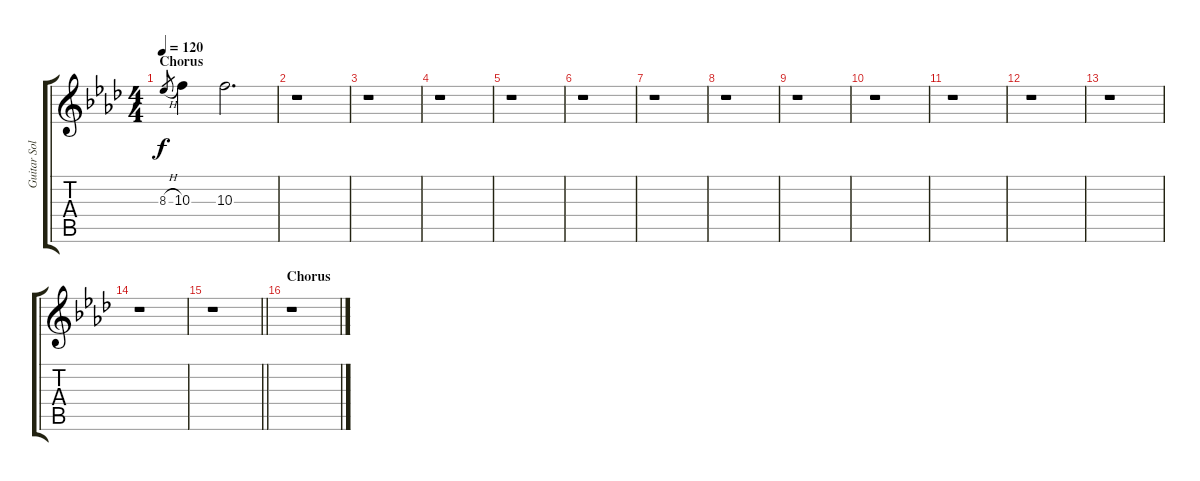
\track ("Guitar Solo" "Guitar Sol") {instrument acousticguitarnylon}
\staff {score tabs}
\tuning (E4 B3 G3 D3 A2 E2) {hide}
\ts (4 4)
\section ("" "Chorus")
\tempo 120
\clef g2
\ks fminor
8.3{h}.8{gr dy f} 10.3.4 10.3.2{d} |
r.1 |
r.1 |
r.1 |
r.1 |
r.1 |
r.1 |
r.1 |
r.1 |
r.1 |
r.1 |
r.1 |
r.1 |
r.1 |
\barLineRight lightlight
r.1 |
\section ("" "Chorus")
r.1
